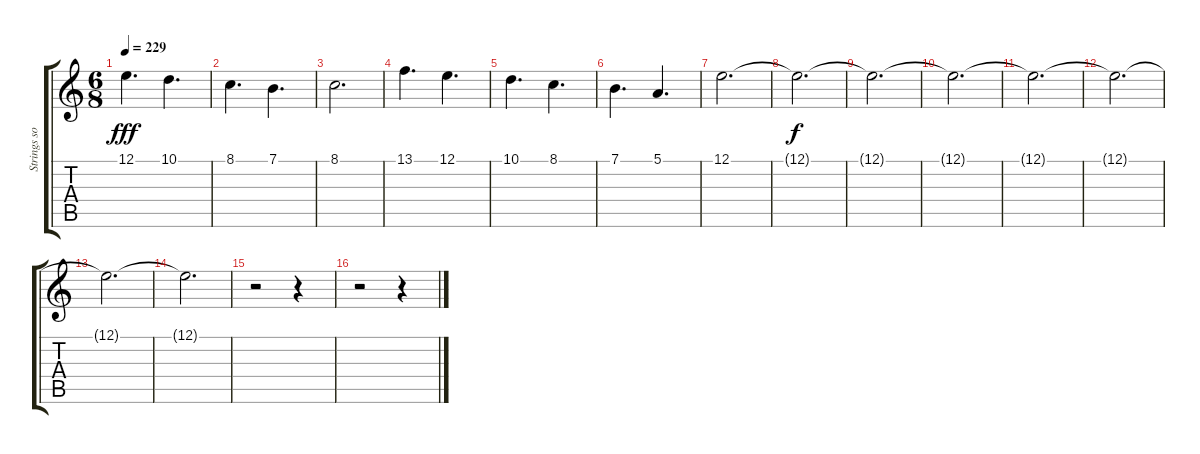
\track ("Strings solo" "Strings so") {instrument stringensemble1}
\staff {score tabs}
\tuning (E4 B3 G3 D3 A2 E2) {hide}
\ts (6 8)
\tempo 229
\clef g2
\ks c
12.1.4{d dy fff} 10.1.4{d} |
8.1.4{d} 7.1.4{d} |
8.1.2{d} |
13.1.4{d} 12.1.4{d} |
10.1.4{d} 8.1.4{d} |
7.1.4{d} 5.1.4{d} |
12.1.2{d} |
12.1{t}.2{d dy f} |
12.1{t}.2{d} |
12.1{t}.2{d} |
12.1{t}.2{d} |
12.1{t}.2{d} |
12.1{t}.2{d} |
12.1{t}.2{d} |
r.2 r.4 |
r.2 r.4
